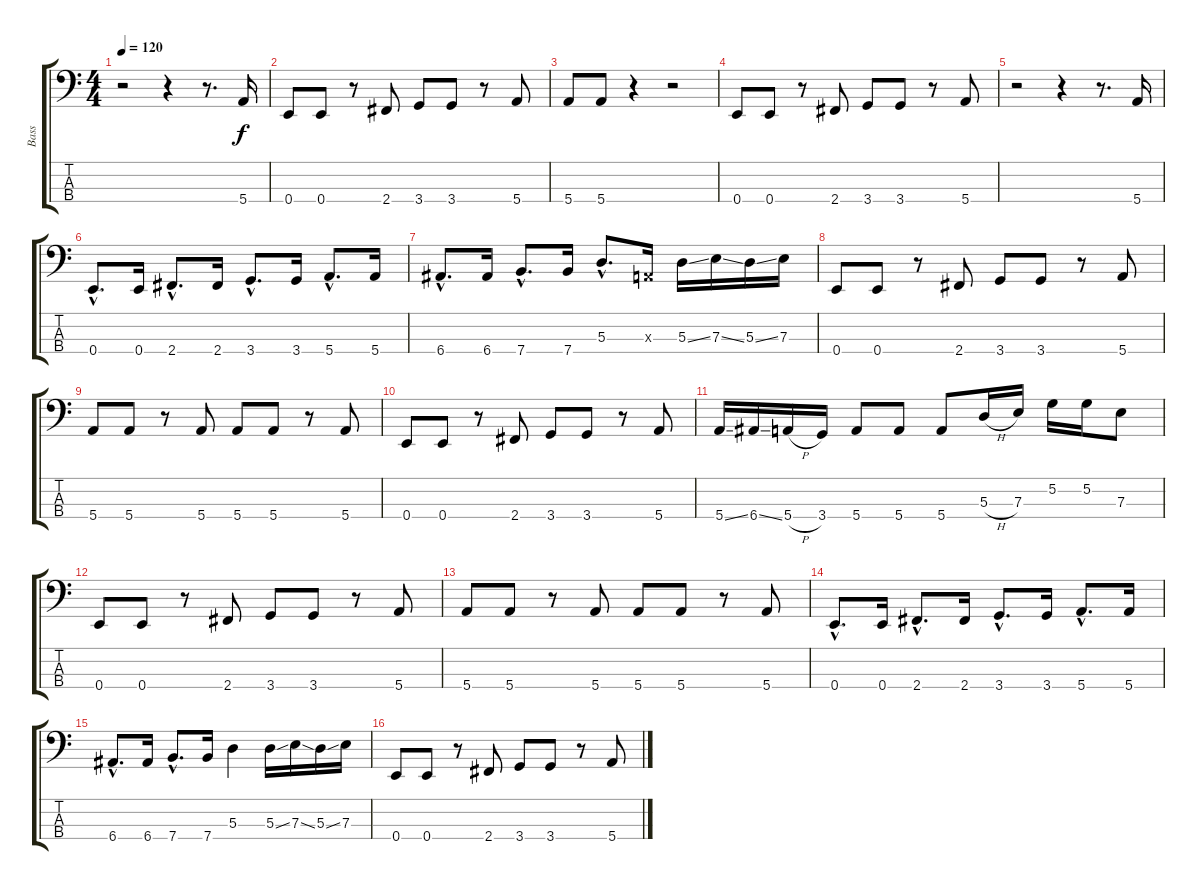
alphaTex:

\track ("Bass" "Bass") {instrument electricbassfinger}
\staff {score tabs}
\tuning (G2 D2 A1 E1) {hide}
\ts (4 4)
\tempo 120
\clef f4
\ks c
r.2{dy f} r.4 r.8{d} 5.4.16 |
0.4.8 0.4.8 r.8 2.4.8 3.4.8 3.4.8 r.8 5.4.8 |
5.4.8 5.4.8 r.4 r.2 |
0.4.8 0.4.8 r.8 2.4.8 3.4.8 3.4.8 r.8 5.4.8 |
r.2 r.4 r.8{d} 5.4.16 |
0.4{hac}.8{d} 0.4.16 2.4{hac}.8{d} 2.4.16 3.4{hac}.8{d} 3.4.16 5.4{hac}.8{d} 5.4.16 |
6.4{hac}.8{d} 6.4.16 7.4{hac}.8{d} 7.4.16 5.3{hac}.8{d} 0.3{x}.16 5.3{ss}.16 7.3{ss}.16 5.3{ss}.16 7.3.16 |
0.4.8 0.4.8 r.8 2.4.8 3.4.8 3.4.8 r.8 5.4.8 |
5.4.8 5.4.8 r.8 5.4.8 5.4.8 5.4.8 r.8 5.4.8 |
0.4.8 0.4.8 r.8 2.4.8 3.4.8 3.4.8 r.8 5.4.8 |
5.4{ss}.16 6.4{ss}.16 5.4{h}.16 3.4.16 5.4.8 5.4.8 5.4.8 5.3{h}.16 7.3.16 5.2.16 5.2.16 7.3.8 |
0.4.8 0.4.8 r.8 2.4.8 3.4.8 3.4.8 r.8 5.4.8 |
5.4.8 5.4.8 r.8 5.4.8 5.4.8 5.4.8 r.8 5.4.8 |
0.4{hac}.8{d} 0.4.16 2.4{hac}.8{d} 2.4.16 3.4{hac}.8{d} 3.4.16 5.4{hac}.8{d} 5.4.16 |
6.4{hac}.8{d} 6.4.16 7.4{hac}.8{d} 7.4.16 5.3.4 5.3{ss}.16 7.3{ss}.16 5.3{ss}.16 7.3.16 |
0.4.8 0.4.8 r.8 2.4.8 3.4.8 3.4.8 r.8 5.4.8
